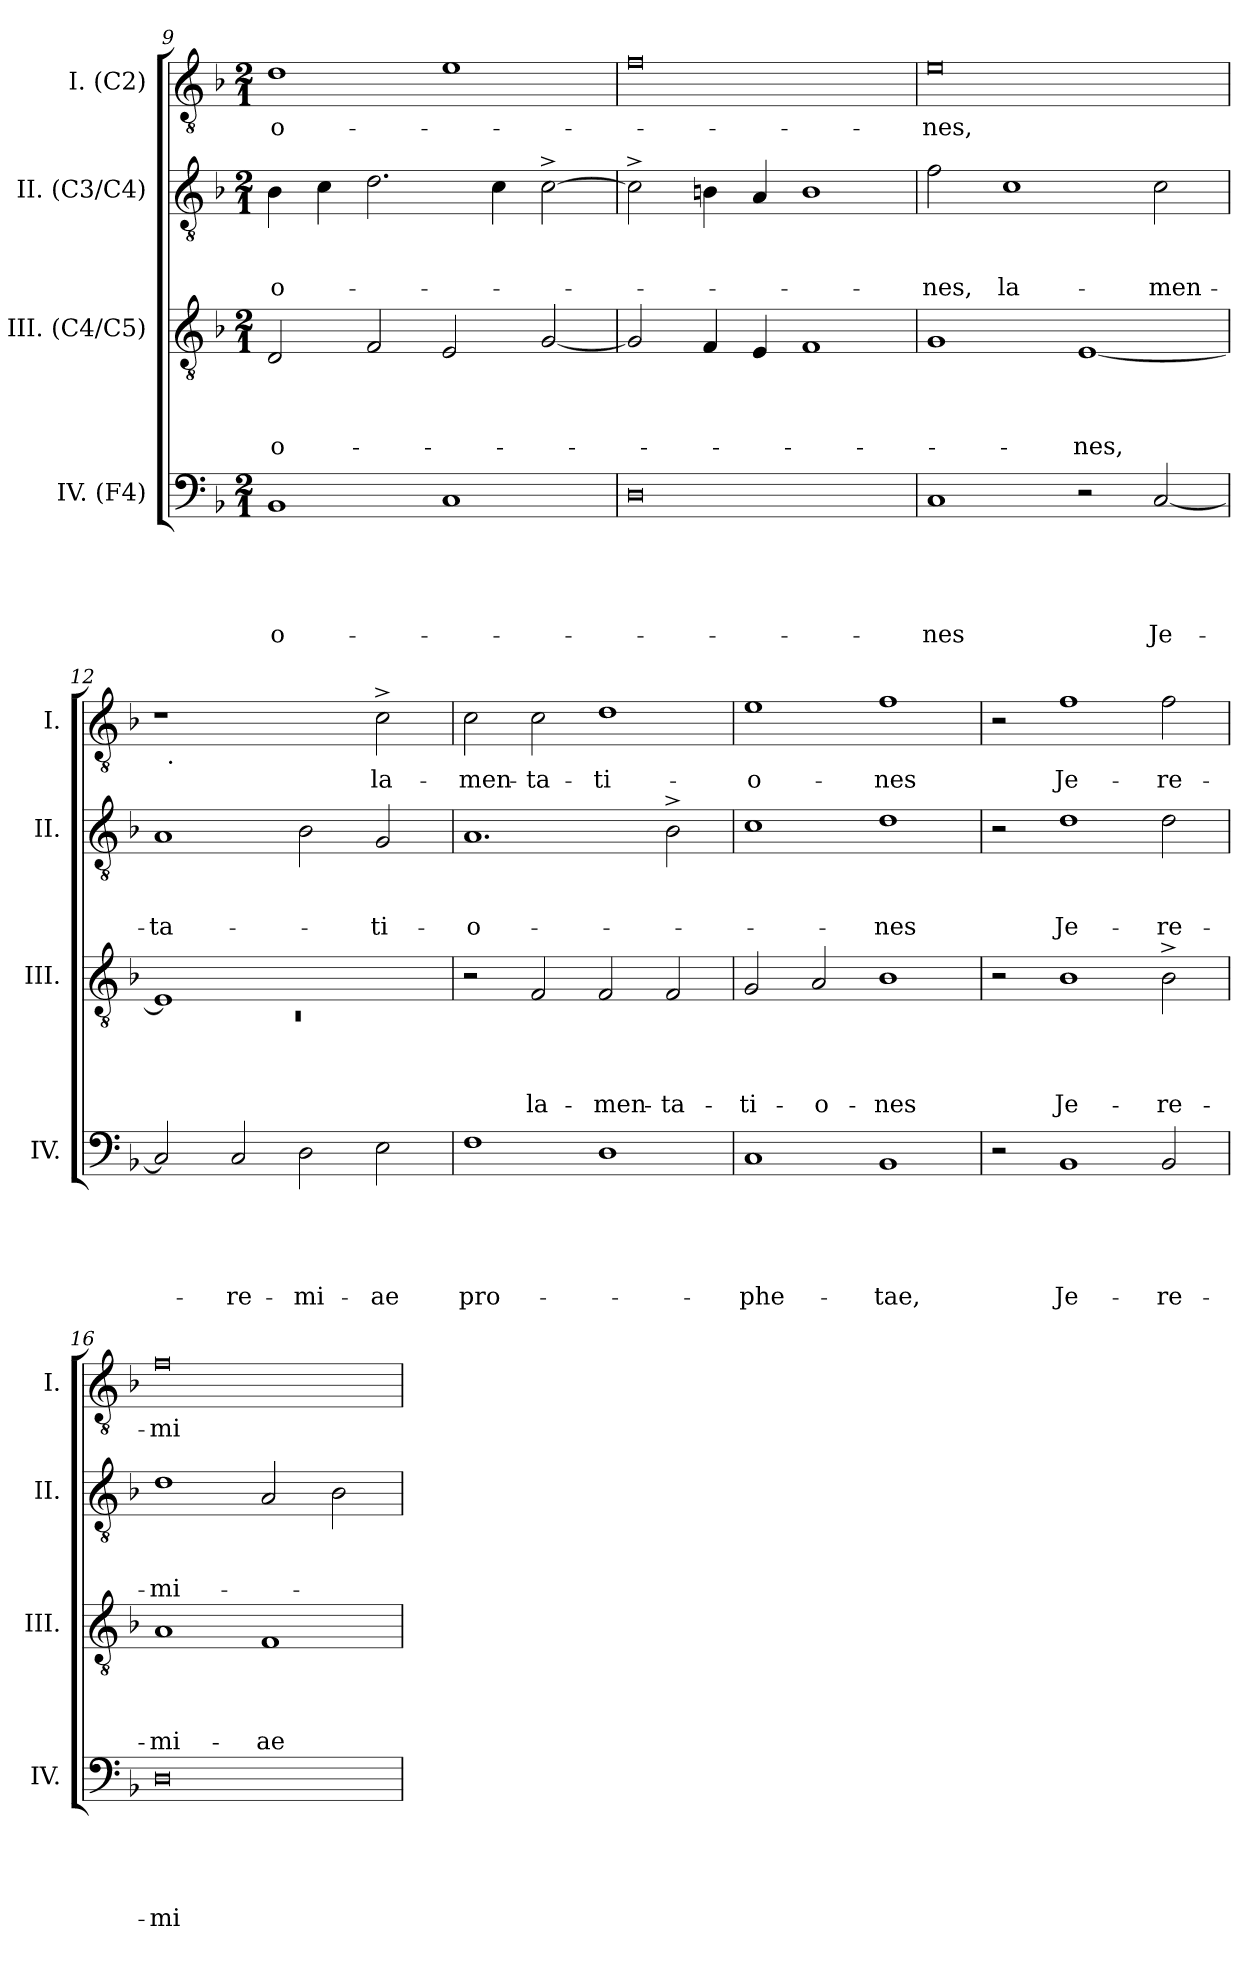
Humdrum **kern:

**kern	**text	**text	**text	**text	**text	**kern	**text	**text	**text	**text	**kern	**text	**text	**text	**kern	**text
*part4	*part4	*part4	*part4	*part4	*part4	*part3	*part3	*part3	*part3	*part3	*part2	*part2	*part2	*part2	*part1	*part1
*staff4	*staff4	*staff4	*staff4	*staff4	*staff4	*staff3	*staff3	*staff3	*staff3	*staff3	*staff2	*staff2	*staff2	*staff2	*staff1	*staff1
*I"IV. (F4)	*	*	*	*	*	*I"III. (C4/C5)	*	*	*	*	*I"II. (C3/C4)	*	*	*	*I"I. (C2)	*
*I'IV.	*	*	*	*	*	*I'III.	*	*	*	*	*I'II.	*	*	*	*I'I.	*
*clefF4	*	*	*	*	*	*clefGv2	*	*	*	*	*clefGv2	*	*	*	*clefGv2	*
*k[b-]	*	*	*	*	*	*k[b-]	*	*	*	*	*k[b-]	*	*	*	*k[b-]	*
*F:	*	*	*	*	*	*F:	*	*	*	*	*F:	*	*	*	*F:	*
*M2/1	*	*	*	*	*	*M2/1	*	*	*	*	*M2/1	*	*	*	*M2/1	*
=9	=9	=9	=9	=9	=9	=9	=9	=9	=9	=9	=9	=9	=9	=9	=9	=9
!	!	!	!	!	!LO:LY:b:rj	!	!	!	!	!LO:LY:b	!	!	!	!LO:LY:b	!	!LO:LY:b:rj
1BB-	.	.	.	.	-o-	2D/	.	.	.	-o-	4B-\	.	.	-o-	1d	-o-
.	.	.	.	.	.	.	.	.	.	.	4c\	.	.	.	.	.
.	.	.	.	.	.	2F/	.	.	.	.	2.d\	.	.	.	.	.
1C	.	.	.	.	.	2E/	.	.	.	.	.	.	.	.	1e	.
.	.	.	.	.	.	.	.	.	.	.	4c\	.	.	.	.	.
.	.	.	.	.	.	[<2G/	.	.	.	.	[>2c^>\	.	.	.	.	.
=10	=10	=10	=10	=10	=10	=10	=10	=10	=10	=10	=10	=10	=10	=10	=10	=10
0D	.	.	.	.	.	2G/]	.	.	.	.	2c^>\]	.	.	.	0f	.
.	.	.	.	.	.	4F/	.	.	.	.	4B\	.	.	.	.	.
.	.	.	.	.	.	4E/	.	.	.	.	4A/	.	.	.	.	.
.	.	.	.	.	.	1F	.	.	.	.	1B	.	.	.	.	.
=11	=11	=11	=11	=11	=11	=11	=11	=11	=11	=11	=11	=11	=11	=11	=11	=11
!	!	!	!	!	!LO:LY:b	!	!	!	!	!	!	!	!	!LO:LY:b	!	!LO:LY:b
1C	.	.	.	.	-nes	1G	.	.	.	.	2f\	.	.	-nes,	0e	-nes,
!	!	!	!	!	!	!	!	!	!	!	!	!	!	!LO:LY:b	!	!
.	.	.	.	.	.	.	.	.	.	.	1c	.	.	la-	.	.
!	!	!	!	!	!	!	!	!	!	!LO:LY:b	!	!	!	!	!	!
2r	.	.	.	.	.	[<1E	.	.	.	-nes,	.	.	.	.	.	.
!	!	!	!	!	!LO:LY:b	!	!	!	!	!	!	!	!	!LO:LY:b	!	!
[<2C/	.	.	.	.	Je-	.	.	.	.	.	2c\	.	.	-men-	.	.
!!LO:LB:g=z
=12	=12	=12	=12	=12	=12	=12	=12	=12	=12	=12	=12	=12	=12	=12	=12	=12
*	*	*	*	*	*	*^	*	*	*	*	*	*	*	*	*	*
!	!	!	!	!	!	!	!LO:N:vis=1	!	!	!	!	!	!	!	!LO:LY:b	!	!
*	*	*	*	*	*	*	*	*	*	*	*	*	*	*	*	*^	*
2C/]	.	.	.	.	.	1E]	0rC	.	.	.	.	1A	.	.	-ta-	1r	32ryy	.
!	!	!	!	!	!	!	!	!	!	!	!	!	!	!	!	!	!LO:TX:b:t=.	!
.	.	.	.	.	.	.	.	.	.	.	.	.	.	.	.	.	1ryy	.
!	!	!	!	!	!LO:LY:b	!	!	!	!	!	!	!	!	!	!	!	!	!
2C/	.	.	.	.	-re-	.	.	.	.	.	.	.	.	.	.	.	.	.
!	!	!	!	!	!LO:LY:b	!	!	!	!	!	!	!	!	!	!	!	!	!
2D\	.	.	.	.	-mi-	1ryy	.	.	.	.	.	2B-\	.	.	.	2ryy	.	.
.	.	.	.	.	.	.	.	.	.	.	.	.	.	.	.	.	2ryy	.
!	!	!	!	!	!LO:LY:b	!	!	!	!	!	!	!	!	!	!LO:LY:b	!	!	!LO:LY:b
2E\	.	.	.	.	-ae	.	.	.	.	.	.	2G/	.	.	-ti-	2c^>\	.	la-
.	.	.	.	.	.	.	.	.	.	.	.	.	.	.	.	.	4...ryy	.
=13	=13	=13	=13	=13	=13	=13	=13	=13	=13	=13	=13	=13	=13	=13	=13	=13	=13	=13
!	!	!	!	!	!LO:LY:b	!	!	!	!	!	!	!	!	!	!LO:LY:b:rj	!	!	!LO:LY:b
*	*	*	*	*	*	*v	*v	*	*	*	*	*	*	*	*	*v	*v	*
1F	.	.	.	.	pro-	2r	.	.	.	.	1.A	.	.	-o-	2c\	-men-
!	!	!	!	!	!	!	!	!	!	!LO:LY:b	!	!	!	!	!	!LO:LY:b
.	.	.	.	.	.	2F/	.	.	.	la-	.	.	.	.	2c\	-ta-
!	!	!	!	!	!	!	!	!	!	!LO:LY:b	!	!	!	!	!	!LO:LY:b
1D	.	.	.	.	.	2F/	.	.	.	-men-	.	.	.	.	1d	-ti-
!	!	!	!	!	!	!	!	!	!	!LO:LY:b	!	!	!	!	!	!
.	.	.	.	.	.	2F/	.	.	.	-ta-	2B-^>\	.	.	.	.	.
=14	=14	=14	=14	=14	=14	=14	=14	=14	=14	=14	=14	=14	=14	=14	=14	=14
!	!	!	!	!	!LO:LY:b	!	!	!	!	!LO:LY:b	!	!	!	!	!	!LO:LY:b:rj
1C	.	.	.	.	-phe-	2G/	.	.	.	-ti-	1c	.	.	.	1e	-o-
!	!	!	!	!	!	!	!	!	!	!LO:LY:b	!	!	!	!	!	!
.	.	.	.	.	.	2A/	.	.	.	-o-	.	.	.	.	.	.
!	!	!	!	!	!LO:LY:b	!	!	!	!	!LO:LY:b	!	!	!	!LO:LY:b	!	!LO:LY:b
1BB-	.	.	.	.	-tae,	1B-	.	.	.	-nes	1d	.	.	-nes	1f	-nes
=15	=15	=15	=15	=15	=15	=15	=15	=15	=15	=15	=15	=15	=15	=15	=15	=15
2r	.	.	.	.	.	2r	.	.	.	.	2r	.	.	.	2r	.
!	!	!	!	!	!LO:LY:b	!	!	!	!	!LO:LY:b	!	!	!	!LO:LY:b	!	!LO:LY:b
1BB-	.	.	.	.	Je-	1B-	.	.	.	Je-	1d	.	.	Je-	1f	Je-
!	!	!	!	!	!LO:LY:b	!	!	!	!	!LO:LY:b	!	!	!	!LO:LY:b	!	!LO:LY:b
2BB-/	.	.	.	.	-re-	2B-^>\	.	.	.	-re-	2d\	.	.	-re-	2f\	-re-
=16	=16	=16	=16	=16	=16	=16	=16	=16	=16	=16	=16	=16	=16	=16	=16	=16
!	!	!	!	!	!LO:LY:b:rj	!	!	!	!	!LO:LY:b	!	!	!	!LO:LY:b	!	!LO:LY:b:rj
0D	.	.	.	.	-mi-	1A	.	.	.	-mi-	1d	.	.	-mi-	0f	-mi-
!	!	!	!	!	!	!	!	!	!	!LO:LY:b	!	!	!	!	!	!
.	.	.	.	.	.	1F	.	.	.	-ae	2A/	.	.	.	.	.
.	.	.	.	.	.	.	.	.	.	.	2B-\	.	.	.	.	.
=	=	=	=	=	=	=	=	=	=	=	=	=	=	=	=	=
*-	*-	*-	*-	*-	*-	*-	*-	*-	*-	*-	*-	*-	*-	*-	*-	*-
